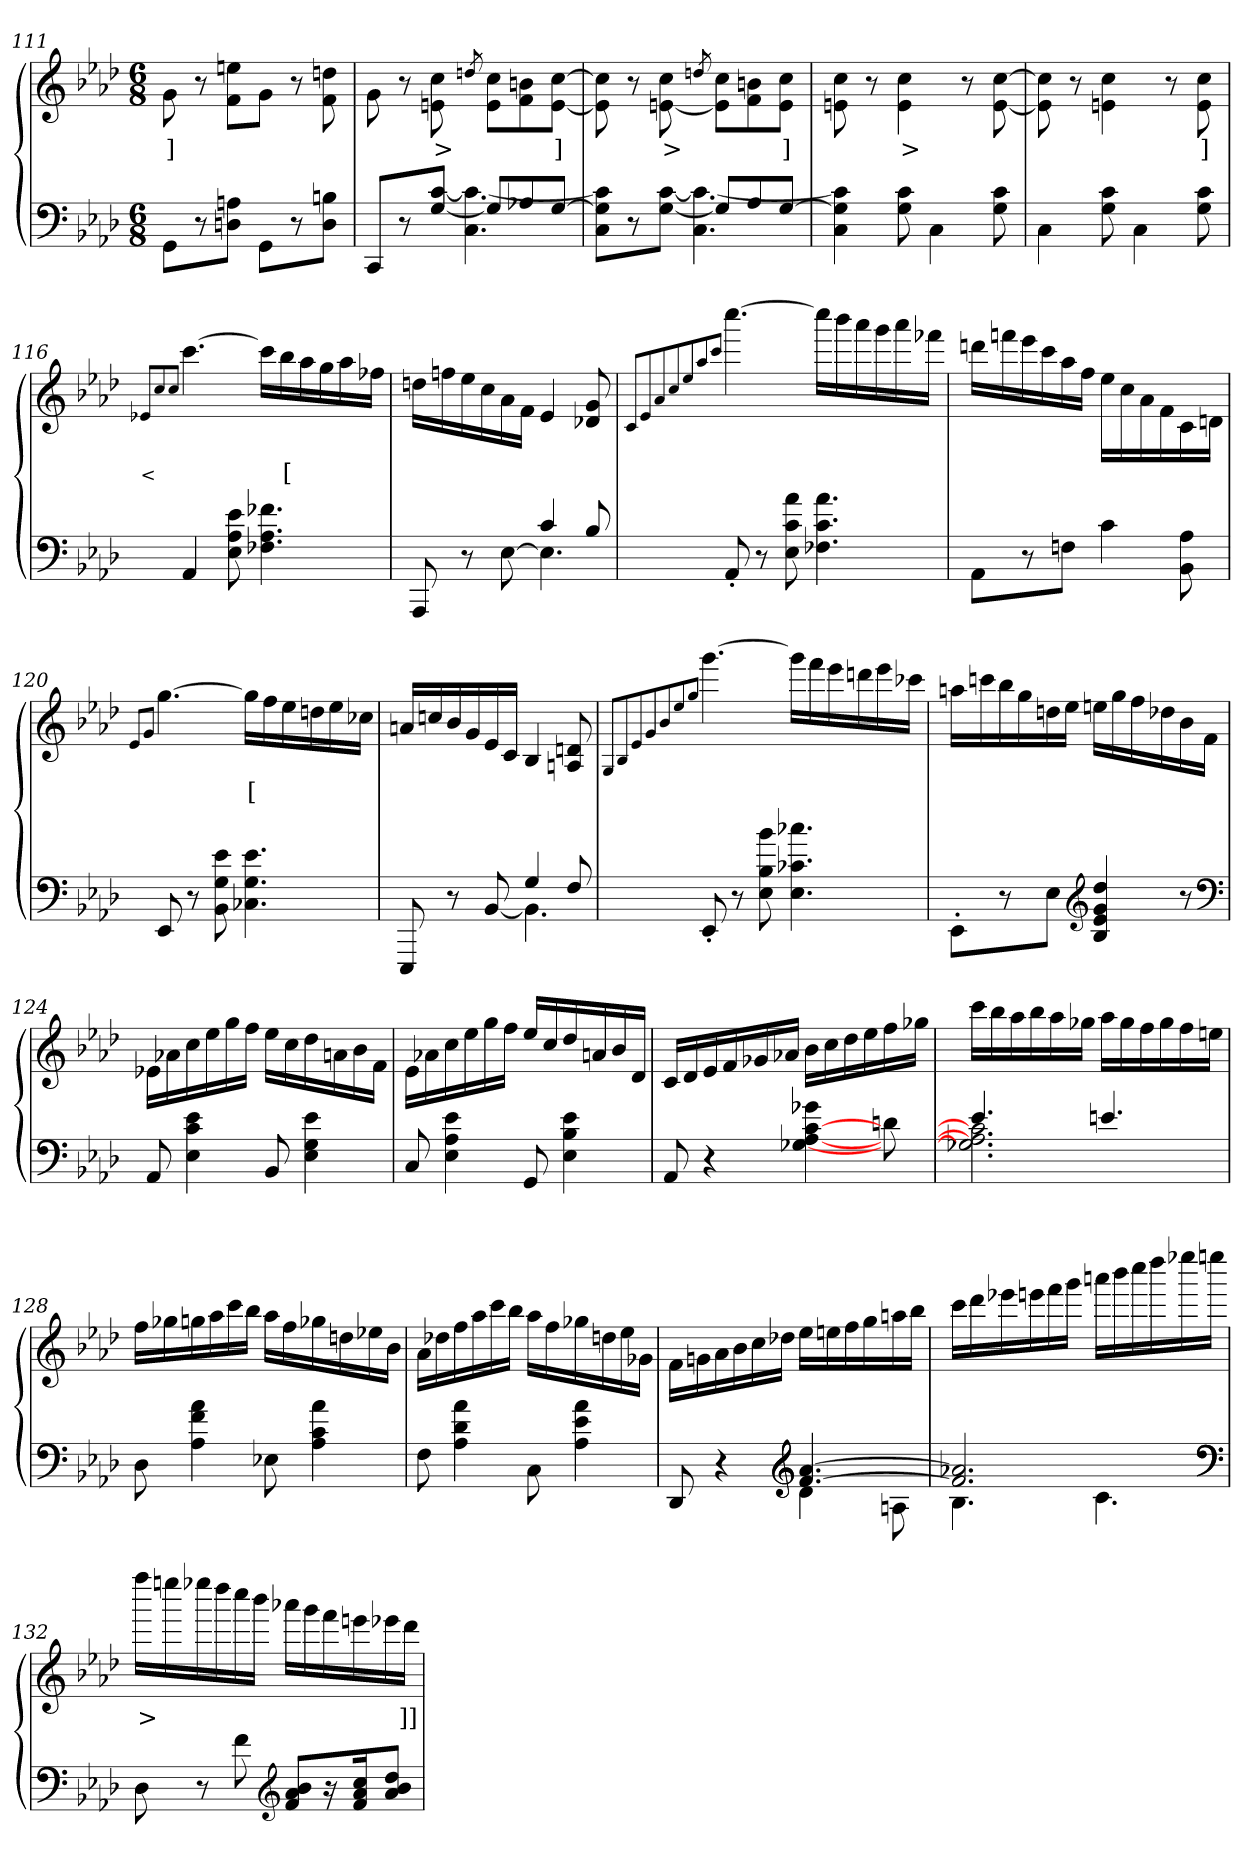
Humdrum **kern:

**kern	**kern	**text
*part2	*part1	*part1
*staff2	*staff1	*staff1
*clefF4	*clefG2	*
*k[b-e-a-d-]	*k[b-e-a-d-]	*
*M6/8	*M6/8	*
=111	=111	=111
8GG\L	8g\	]
8r	8r	.
8An 8DnJ	8een 8f\L	.
8GG\L	8gJ	.
8r	8r	.
8Bn 8DJ	8ddn 8f\	.
=112	=112	=112
*^	*	*
4.ryy	8CC/L	8g\	.
.	8r	8r	.
.	[8c\ [8G\J	8cc 8en\	>
.	.	8qddn	.
8GL]	4.c_ 4.C	8cc 8e\L	.
8A-X	.	8bn 8f	.
[8GJ	.	[8cc [8eJ	]
=113	=113	=113	=113
4.ryy	8c] 8G] 8CL	8cc] 8en\]	.
.	8r	8r	.
.	[8c [8GJ	8cc [8e\	>
.	.	8qddn/	.
8GL]	4.c_ 4.C	8cc 8e\]L	.
8A-	.	8bn 8f	.
[8GJ	.	8cc 8eJ	]
*v	*v	*	*
=114	=114	=114
4c] 4G] 4C	8cc 8en\	.
.	8r	.
8c 8G	4cc 4e\	>
4C\	.	.
.	8r	.
8c 8G	[8cc [8e\	.
=115	=115	=115
4C\	8cc] 8en\]	.
.	8r	.
8c 8G	4cc 4en\	.
4C\	.	.
.	8r	.
8c 8G	8cc 8e\	]
=116	=116	=116
.	8qqe-X/L	<
.	8qqcc/	.
.	8qqcc/J	.
4AA-	[4.ccc	.
8e- 8A- 8E-	.	.
4.f-X 4.A- 4.F-X	16cccLL]	.
.	16bb-	[
.	16aa-	.
.	16gg	.
.	16aa-	.
.	16ff-XJJ	.
=117	=117	=117
*^	*	*
4.ryy	8AAA-	16ddnLL	.
.	.	16ffn	.
.	8r	16ee-	.
.	.	16cc	.
.	[8E-	16a-	.
.	.	16fJJ	.
4c	4.E-]	4e-	.
8B-	.	8g 8d-X	.
*v	*v	*	*
=118	=118	=118
.	8qqc/L	.
.	8qqe-/	.
.	8qqa-/	.
.	8qqcc/	.
.	8qqee-/	.
.	8qqaa-/	.
.	8qqccc/J	.
8AA-'>	[4.cccc	.
8r	.	.
8a- 8c 8E-	.	.
4.a- 4.c 4.F-X	16ccccLL]	.
.	16bbb-	.
.	16aaa-	.
.	16ggg	.
.	16aaa-	.
.	16fff-XJJ	.
=119	=119	=119
8AA-\L	16dddnLL	.
.	16fffn	.
8r	16eee-	.
.	16ccc	.
8FnJ	16aa-	.
.	16ffJJ	.
4c	16ee-\LL	.
.	16cc	.
.	16a-	.
.	16f	.
8A- 8BB-	16c	.
.	16dnJJ	.
=120	=120	=120
.	8qqe-/L	.
.	8qqg/J	.
8EE-	[4.gg	.
8r	.	.
8e- 8G 8BB-	.	.
4.e- 4.G 4.C-X	16ggLL]	[
.	16ff	.
.	16ee-	.
.	16ddn	.
.	16ee-	.
.	16cc-XJJ	.
=121	=121	=121
*^	*	*
8EEE-	4.ryy	16anLL	.
.	.	16ccn	.
8r	.	16b-	.
.	.	16g	.
[8BB-	.	16e-	.
.	.	16cJJ	.
4G	4.BB-]	4B-	.
8F	.	8dn 8An	.
*v	*v	*	*
=122	=122	=122
.	8qqG/L	.
.	8qqB-/	.
.	8qqe-/	.
.	8qqg/	.
.	8qqb-/	.
.	8qqee-/	.
.	8qqgg/J	.
8EE-'>	[4.ggg	.
8r	.	.
8b- 8B- 8E-	.	.
4.cc-X 4.c-X 4.E-	16gggLL]	.
.	16fff	.
.	16eee-	.
.	16dddn	.
.	16eee-	.
.	16ccc-XJJ	.
=123	=123	=123
8EE-'>\L	16aanLL	.
.	16cccn	.
8r	16bb-	.
.	16gg	.
8E-J	16ddn	.
.	16ee-JJ	.
*clefG2	*	*
4dd- 4g 4e- 4B-	16eenLL	.
.	16gg	.
.	16ff	.
.	16dd-X	.
8r	16b-	.
.	16fJJ	.
*clefF4	*	*
=124	=124	=124
8AA-	16e-XLL	.
.	16a-X	.
4e- 4c 4E-	16cc	.
.	16ee-	.
.	16gg	.
.	16ffJJ	.
8BB-	16ee-LL	.
.	16cc	.
4e- 4G 4E-	16dd-	.
.	16an	.
.	16b-	.
.	16fJJ	.
=125	=125	=125
8C	16e-LL	.
.	16a-X	.
4e- 4A- 4E-	16cc	.
.	16ee-	.
.	16gg	.
.	16ffJJ	.
8GG	16ee-LL	.
.	16cc	.
4e- 4B- 4E-	16dd-	.
.	16an	.
.	16b-	.
.	16d-JJ	.
=126	=126	=126
8AA-	16cLL	.
.	16d-	.
4r	16e-	.
.	16f	.
.	16g-X	.
.	16a-XJJ	.
4g-X [4c [4A- [4G-X	16b-LL	.
.	16cc	.
.	16dd-	.
.	16ee-	.
8dn	16ff	.
.	16gg-JJ	.
=127	=127	=127
*^	*	*
4.e-	2.c] 2.A-] 2.G-X]	16cccLL	.
.	.	16bb-	.
.	.	16aa-	.
.	.	16bb-	.
.	.	16aa-	.
.	.	16gg-XJJ	.
4.en	.	16aa-LL	.
.	.	16gg-	.
.	.	16ff	.
.	.	16gg-	.
.	.	16ff	.
.	.	16eenJJ	.
*v	*v	*	*
=128	=128	=128
8D-	16ffLL	.
.	16gg-X	.
4a- 4f 4A-	16ggn	.
.	16aa-	.
.	16ccc	.
.	16bb-JJ	.
8E-X	16aa-LL	.
.	16ff	.
4a- 4c 4A-	16gg-X	.
.	16ddn	.
.	16ee-X	.
.	16b-JJ	.
=129	=129	=129
8F	16a-LL	.
.	16dd-X	.
4a- 4d- 4A-	16ff	.
.	16aa-	.
.	16ccc	.
.	16bb-JJ	.
8C\	16aa-LL	.
.	16ff	.
4a- 4e- 4A-	16gg-X	.
.	16ddn	.
.	16ee-	.
.	16g-JJ	.
=130	=130	=130
*^	*	*
8DD-	4.ryy	16f\LL	.
.	.	16gn	.
4r	.	16a-	.
.	.	16b-	.
.	.	16cc	.
.	.	16dd-XJJ	.
*clefG2	*	*	*
[4.a- [4.f	4d-	16ee-LL	.
.	.	16een	.
.	.	16ff	.
.	.	16gg	.
.	8An	16aan	.
.	.	16bb-JJ	.
=131	=131	=131	=131
2.a-X] 2.f]	4.B-	16cccLL	.
.	.	16ddd-	.
.	.	16eee-X	.
.	.	16eeen	.
.	.	16fff	.
.	.	16gggJJ	.
.	4.c	16aaanLL	.
.	.	16bbb-	.
.	.	16cccc	.
.	.	16dddd-	.
.	.	16eeee-X	.
.	.	16eeeenJJ	.
*v	*v	*	*
*clefF4	*	*
=132	=132	=132
8D-	16ffffLL	>
.	16eeeen	.
8r	16eeee-X	.
.	16dddd-	.
8f	16cccc	.
.	16bbb-JJ	.
*clefG2	*	*
8b- 8a- 8fL	16aaa-XLL	.
.	16ggg	.
16r	16fff	.
16cc 16a- 16f	16eeen	.
8dd- 8b- 8a-J	16eee-X	.
.	16ddd-JJ	]]
=	=	=
*-	*-	*-
